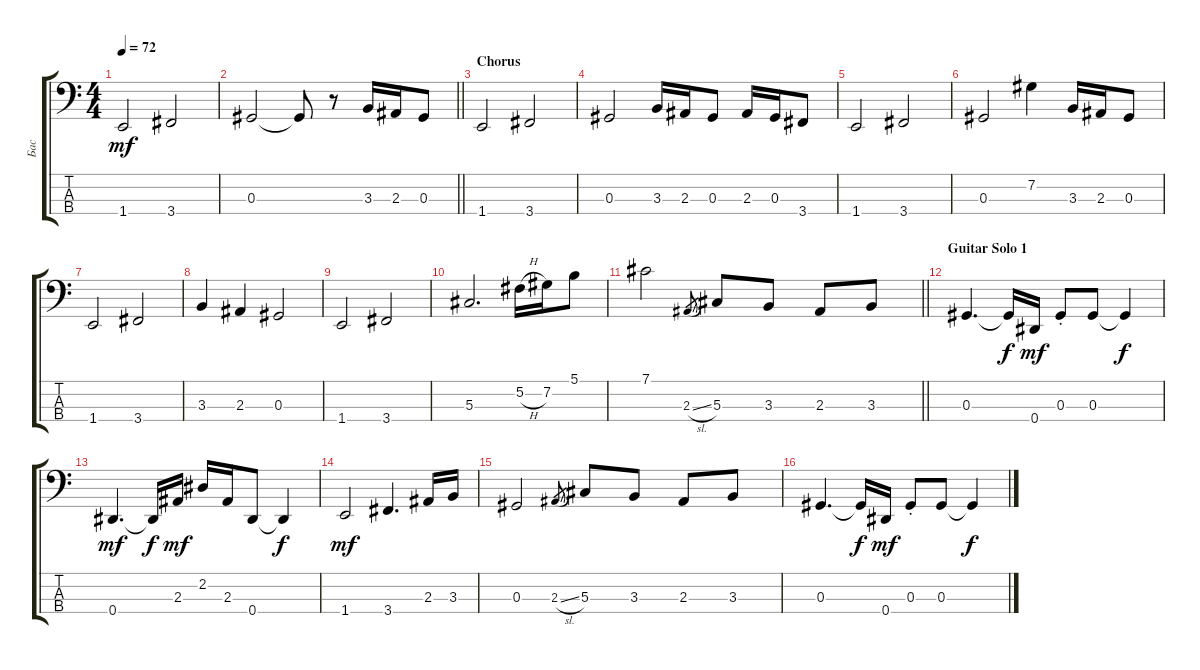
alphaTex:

\track ("Бас" "Бас") {instrument electricbassfinger}
\staff {score tabs}
\tuning (Gb2 Db2 Ab1 Eb1) {hide}
\ts (4 4)
\tempo 72
\clef f4
\ks c
1.4.2{dy mf} 3.4.2 |
\barLineRight lightlight
0.3.2 0.3{t}.8 r.8 3.3.16 2.3.16 0.3.8 |
\section ("" "Chorus")
1.4.2 3.4.2 |
0.3.2 3.3.16 2.3.16 0.3.8 2.3.16 0.3.16 3.4.8 |
1.4.2 3.4.2 |
0.3.2 7.2.4 3.3.16 2.3.16 0.3.8 |
1.4.2 3.4.2 |
3.3.4 2.3.4 0.3.2 |
1.4.2 3.4.2 |
5.3.2{d} 5.2{h}.16 7.2.16 5.1.8 |
\barLineRight lightlight
7.1.2 2.3{sl}.8{gr} 5.3.8 3.3.8 2.3.8 3.3.8 |
\section ("" "Guitar Solo 1")
0.3.4{d} 0.3{t}.16{dy f} 0.4.16{dy mf} 0.3{st}.8 0.3.8 0.3{t}.4{dy f} |
0.4.4{d dy mf} 0.4{t}.16{dy f} 2.3.16{dy mf} 2.2.16 2.3.16 0.4.8 0.4{t}.4{dy f} |
1.4.2{dy mf} 3.4.4{d} 2.3.16 3.3.16 |
0.3.2 2.3{sl}.8{gr} 5.3.8 3.3.8 2.3.8 3.3.8 |
0.3.4{d} 0.3{t}.16{dy f} 0.4.16{dy mf} 0.3{st}.8 0.3.8 0.3{t}.4{dy f}
